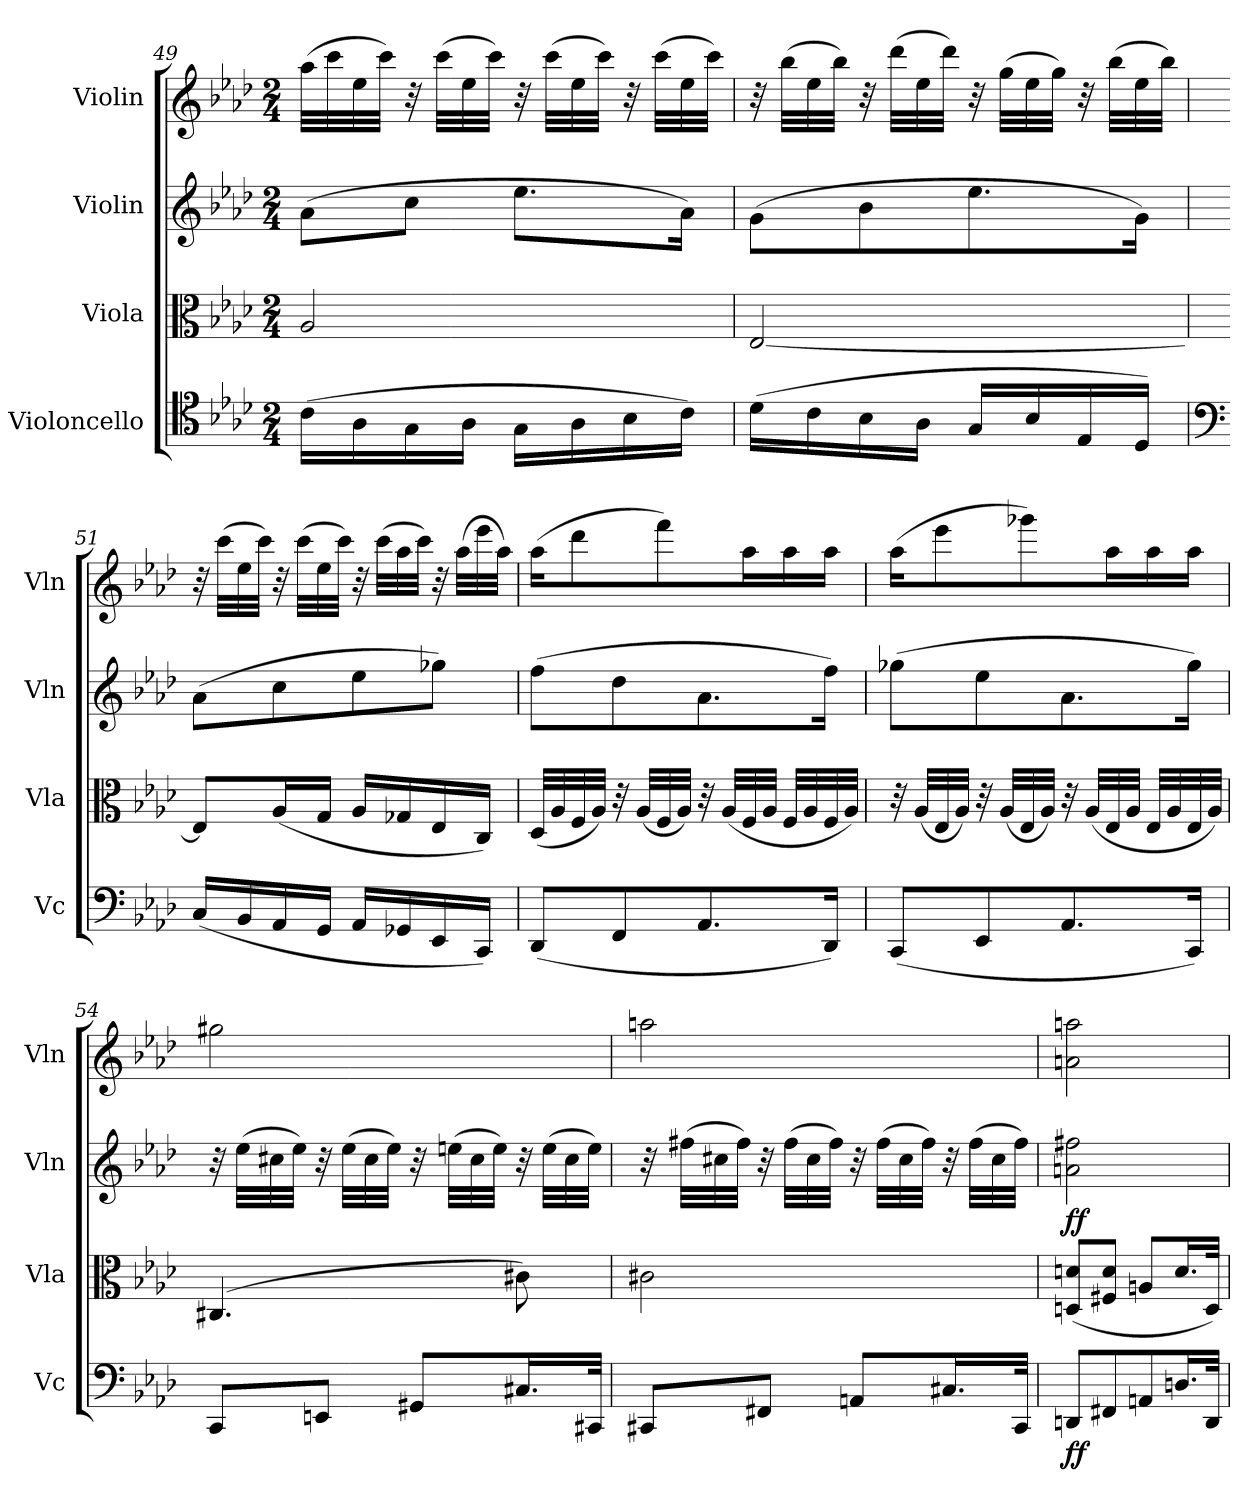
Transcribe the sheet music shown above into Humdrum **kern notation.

**kern	**dynam	**kern	**kern	**dynam	**kern
*part4	*part4	*part3	*part2	*part2	*part1
*staff4	*staff4	*staff3	*staff2	*staff2	*staff1
*I"Violoncello	*	*I"Viola	*I"Violin	*	*I"Violin
*I'Vc	*	*I'Vla	*I'Vln	*	*I'Vln
*clefC4	*	*clefC3	*clefG2	*	*clefG2
*k[b-e-a-d-]	*	*k[b-e-a-d-]	*k[b-e-a-d-]	*	*k[b-e-a-d-]
*f:	*	*f:	*f:	*	*f:
*M2/4	*	*M2/4	*M2/4	*	*M2/4
=49	=49	=49	=49	=49	=49
(16c\LL	.	2A-/	(8a-\L	.	(32aa-\LLL
.	.	.	.	.	32ccc\
16A-\	.	.	.	.	32ee-\
.	.	.	.	.	32ccc\JJJ)
16G\	.	.	8cc\J	.	32r
.	.	.	.	.	(32ccc\LLL
16A-\JJ	.	.	.	.	32ee-\
.	.	.	.	.	32ccc\JJJ)
16G\LL	.	.	8.ee-\L	.	32r
.	.	.	.	.	(32ccc\LLL
16A-\	.	.	.	.	32ee-\
.	.	.	.	.	32ccc\JJJ)
16B-\	.	.	.	.	32r
.	.	.	.	.	(32ccc\LLL
16c\JJ)	.	.	16a-\Jk)	.	32ee-\
.	.	.	.	.	32ccc\JJJ)
=50	=50	=50	=50	=50	=50
(16d-\LL	.	[2E-/	(8g\L	.	32r
.	.	.	.	.	(32bb-\LLL
16c\	.	.	.	.	32ee-\
.	.	.	.	.	32bb-\JJJ)
16B-\	.	.	8b-\	.	32r
.	.	.	.	.	(32ddd-\LLL
16A-\JJ	.	.	.	.	32ee-\
.	.	.	.	.	32ddd-\JJJ)
16G/LL	.	.	8.ee-\	.	32r
.	.	.	.	.	(32gg\LLL
16B-/	.	.	.	.	32ee-\
.	.	.	.	.	32gg\JJJ)
16E-/	.	.	.	.	32r
.	.	.	.	.	(32bb-\LLL
16D-/JJ)	.	.	16g\Jk)	.	32ee-\
.	.	.	.	.	32bb-\JJJ)
=51	=51	=51	=51	=51	=51
*clefF4	*	*	*	*	*
(16C/LL	.	8E-/L]	(8a-\L	.	32r
.	.	.	.	.	(32ccc\LLL
16BB-/	.	.	.	.	32ee-\
.	.	.	.	.	32ccc\JJJ)
16AA-/	.	(16A-/L	8cc\	.	32r
.	.	.	.	.	(32ccc\LLL
16GG/JJ	.	16G/JJ	.	.	32ee-\
.	.	.	.	.	32ccc\JJJ)
16AA-/LL	.	16A-/LL	8ee-\	.	32r
.	.	.	.	.	(32ccc\LLL
16GG-X/	.	16G-X/	.	.	32aa-\
.	.	.	.	.	32ccc\JJJ)
16EE-/	.	16E-/	8gg-X\J)	.	32r
.	.	.	.	.	(32aa-\LLL
16CC/JJ)	.	16C/JJ)	.	.	32eee-\
.	.	.	.	.	32aa-\JJJ)
=52	=52	=52	=52	=52	=52
(8DD-/L	.	(32D-/LLL	(8ff\L	.	(16aa-\KL
.	.	32A-/	.	.	.
.	.	32F/	.	.	8ddd-\
.	.	32A-/JJJ)	.	.	.
8FF/	.	32r	8dd-\	.	.
.	.	(32A-/LLL	.	.	.
.	.	32F/	.	.	8fff\)
.	.	32A-/JJJ)	.	.	.
8.AA-/	.	32r	8.a-\	.	.
.	.	(32A-/LLL	.	.	.
.	.	32F/	.	.	16aa-\L
.	.	32A-/JJJ	.	.	.
.	.	32F/LLL	.	.	16aa-\
.	.	32A-/	.	.	.
16DD-/Jk)	.	32F/	16ff\Jk)	.	16aa-\JJ
.	.	32A-/JJJ)	.	.	.
=53	=53	=53	=53	=53	=53
(8CC/L	.	32r	(8gg-X\L	.	(16aa-\KL
.	.	(32A-/LLL	.	.	.
.	.	32E-/	.	.	8eee-\
.	.	32A-/JJJ)	.	.	.
8EE-/	.	32r	8ee-\	.	.
.	.	(32A-/LLL	.	.	.
.	.	32E-/	.	.	8ggg-X\)
.	.	32A-/JJJ)	.	.	.
8.AA-/	.	32r	8.a-\	.	.
.	.	(32A-/LLL	.	.	.
.	.	32E-/	.	.	16aa-\L
.	.	32A-/JJJ	.	.	.
.	.	32E-/LLL	.	.	16aa-\
.	.	32A-/	.	.	.
16CC/Jk)	.	32E-/	16gg-\Jk)	.	16aa-\JJ
.	.	32A-/JJJ)	.	.	.
=54	=54	=54	=54	=54	=54
8CC/L	.	(4.C#X/	32r	.	2gg#X\
.	.	.	(32ee-\LLL	.	.
.	.	.	32cc#X\	.	.
.	.	.	32ee-\JJJ)	.	.
8EEn/J	.	.	32r	.	.
.	.	.	(32ee-\LLL	.	.
.	.	.	32cc#\	.	.
.	.	.	32ee-\JJJ)	.	.
8GG#X/L	.	.	32r	.	.
.	.	.	(32een\LLL	.	.
.	.	.	32cc#\	.	.
.	.	.	32ee\JJJ)	.	.
16.C#X/L	.	8c#X\)	32r	.	.
.	.	.	(32ee\LLL	.	.
.	.	.	32cc#\	.	.
32CC#X/JJk	.	.	32ee\JJJ)	.	.
=55	=55	=55	=55	=55	=55
8CC#X/L	.	2c#X\	32r	.	2aan\
.	.	.	(32ff#X\LLL	.	.
.	.	.	32cc#X\	.	.
.	.	.	32ff#\JJJ)	.	.
8FF#X/J	.	.	32r	.	.
.	.	.	(32ff#\LLL	.	.
.	.	.	32cc#\	.	.
.	.	.	32ff#\JJJ)	.	.
8AAn/L	.	.	32r	.	.
.	.	.	(32ff#\LLL	.	.
.	.	.	32cc#\	.	.
.	.	.	32ff#\JJJ)	.	.
16.C#X/L	.	.	32r	.	.
.	.	.	(32ff#\LLL	.	.
.	.	.	32cc#\	.	.
32CC#/JJk	.	.	32ff#\JJJ)	.	.
=56	=56	=56	=56	=56	=56
8DDn/L	ff	(8Dn/ 8dn/L	2an\ 2ff#X\	ff	2an\ 2aan\
8FF#X/	.	8F#X/ 8d/J	.	.	.
8AAn/	.	8An/L	.	.	.
16.Dn/L	.	16.d/L	.	.	.
32DD/JJk	.	32D/JJk)	.	.	.
=	=	=	=	=	=
*-	*-	*-	*-	*-	*-
